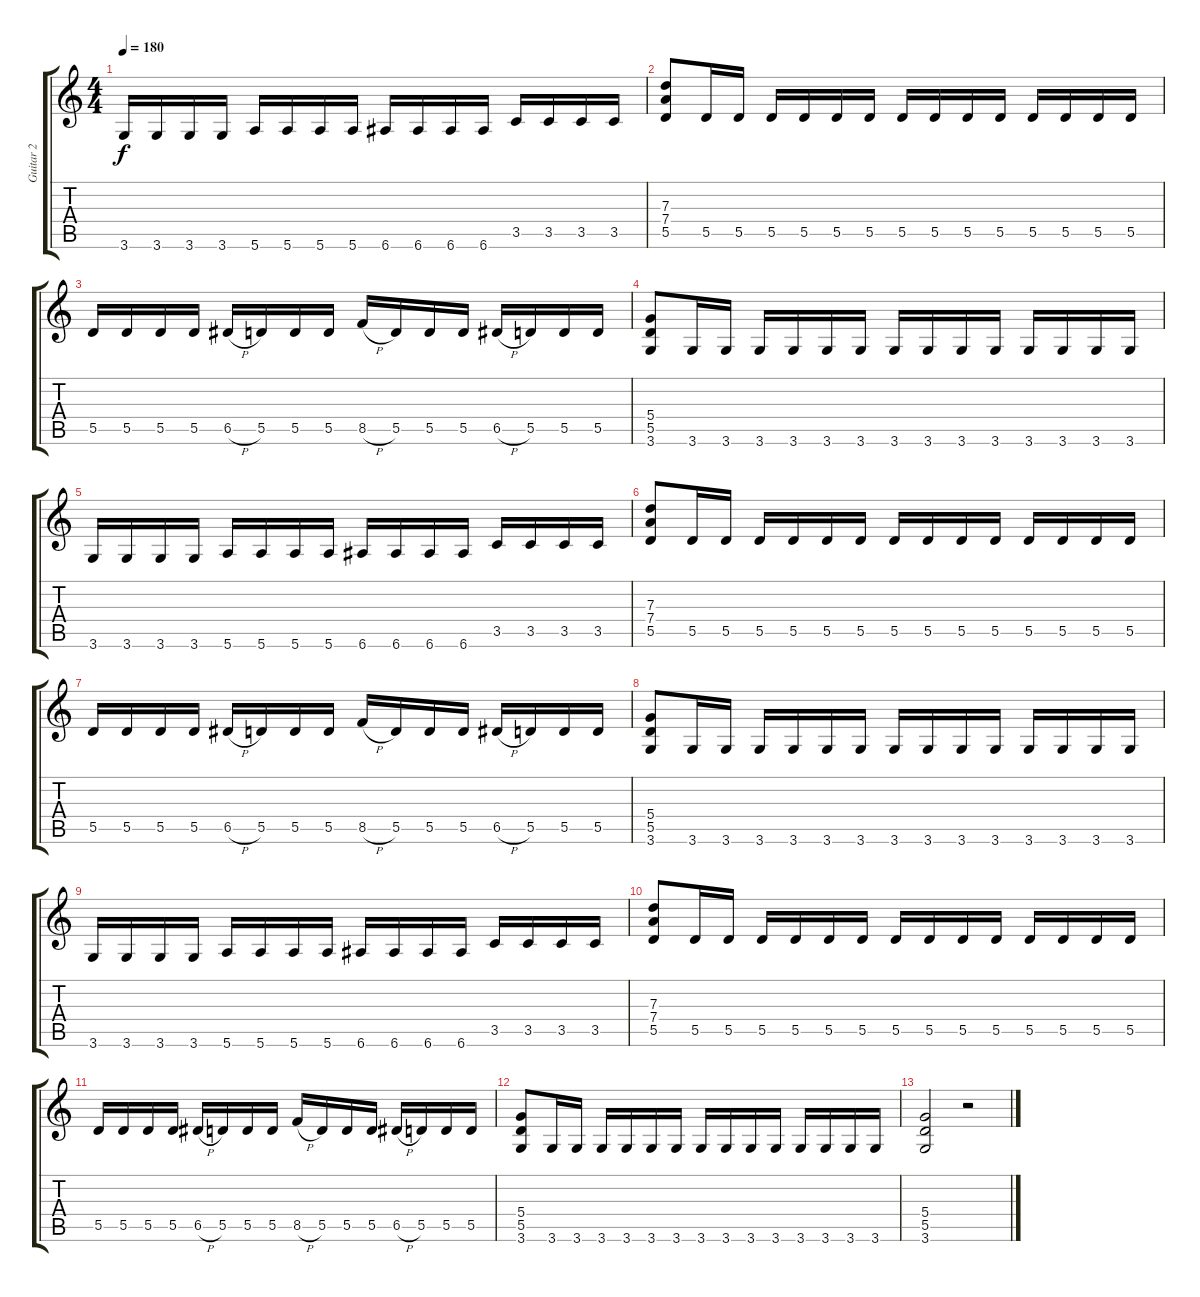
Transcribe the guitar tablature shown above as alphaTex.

\track ("Guitar 2" "Guitar 2") {instrument overdrivenguitar}
\staff {score tabs}
\tuning (E4 B3 G3 D3 A2 E2) {hide}
\ts (4 4)
\tempo 180
\clef g2
\ks c
3.6.16{dy f} 3.6.16 3.6.16 3.6.16 5.6.16 5.6.16 5.6.16 5.6.16 6.6.16 6.6.16 6.6.16 6.6.16 3.5.16 3.5.16 3.5.16 3.5.16 |
(7.3 7.4 5.5).8 5.5.16 5.5.16 5.5.16 5.5.16 5.5.16 5.5.16 5.5.16 5.5.16 5.5.16 5.5.16 5.5.16 5.5.16 5.5.16 5.5.16 |
5.5.16 5.5.16 5.5.16 5.5.16 6.5{h}.16 5.5.16 5.5.16 5.5.16 8.5{h}.16 5.5.16 5.5.16 5.5.16 6.5{h}.16 5.5.16 5.5.16 5.5.16 |
(5.4 5.5 3.6).8 3.6.16 3.6.16 3.6.16 3.6.16 3.6.16 3.6.16 3.6.16 3.6.16 3.6.16 3.6.16 3.6.16 3.6.16 3.6.16 3.6.16 |
3.6.16 3.6.16 3.6.16 3.6.16 5.6.16 5.6.16 5.6.16 5.6.16 6.6.16 6.6.16 6.6.16 6.6.16 3.5.16 3.5.16 3.5.16 3.5.16 |
(7.3 7.4 5.5).8 5.5.16 5.5.16 5.5.16 5.5.16 5.5.16 5.5.16 5.5.16 5.5.16 5.5.16 5.5.16 5.5.16 5.5.16 5.5.16 5.5.16 |
5.5.16 5.5.16 5.5.16 5.5.16 6.5{h}.16 5.5.16 5.5.16 5.5.16 8.5{h}.16 5.5.16 5.5.16 5.5.16 6.5{h}.16 5.5.16 5.5.16 5.5.16 |
(5.4 5.5 3.6).8 3.6.16 3.6.16 3.6.16 3.6.16 3.6.16 3.6.16 3.6.16 3.6.16 3.6.16 3.6.16 3.6.16 3.6.16 3.6.16 3.6.16 |
3.6.16 3.6.16 3.6.16 3.6.16 5.6.16 5.6.16 5.6.16 5.6.16 6.6.16 6.6.16 6.6.16 6.6.16 3.5.16 3.5.16 3.5.16 3.5.16 |
(7.3 7.4 5.5).8 5.5.16 5.5.16 5.5.16 5.5.16 5.5.16 5.5.16 5.5.16 5.5.16 5.5.16 5.5.16 5.5.16 5.5.16 5.5.16 5.5.16 |
5.5.16 5.5.16 5.5.16 5.5.16 6.5{h}.16 5.5.16 5.5.16 5.5.16 8.5{h}.16 5.5.16 5.5.16 5.5.16 6.5{h}.16 5.5.16 5.5.16 5.5.16 |
(5.4 5.5 3.6).8 3.6.16 3.6.16 3.6.16 3.6.16 3.6.16 3.6.16 3.6.16 3.6.16 3.6.16 3.6.16 3.6.16 3.6.16 3.6.16 3.6.16 |
(5.4 5.5 3.6).2 r.2
